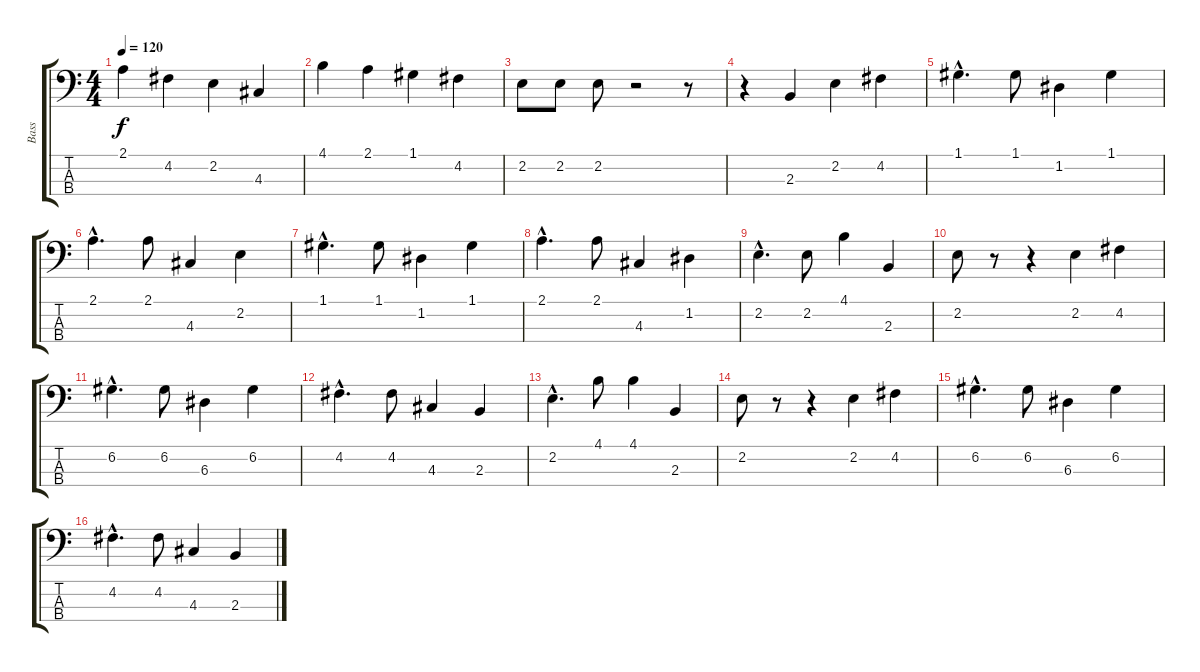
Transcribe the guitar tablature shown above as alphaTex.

\track ("Bass" "Bass") {instrument electricbassfinger}
\staff {score tabs}
\tuning (G2 D2 A1 E1) {hide}
\ts (4 4)
\tempo 120
\clef f4
\ks c
2.1.4{dy f} 4.2.4 2.2.4 4.3.4 |
4.1.4 2.1.4 1.1.4 4.2.4 |
2.2.8 2.2.8 2.2.8 r.2 r.8 |
r.4 2.3.4 2.2.4 4.2.4 |
1.1{hac}.4{d} 1.1.8 1.2.4 1.1.4 |
2.1{hac}.4{d} 2.1.8 4.3.4 2.2.4 |
1.1{hac}.4{d} 1.1.8 1.2.4 1.1.4 |
2.1{hac}.4{d} 2.1.8 4.3.4 1.2.4 |
2.2{hac}.4{d} 2.2.8 4.1.4 2.3.4 |
2.2.8 r.8 r.4 2.2.4 4.2.4 |
6.2{hac}.4{d} 6.2.8 6.3.4 6.2.4 |
4.2{hac}.4{d} 4.2.8 4.3.4 2.3.4 |
2.2{hac}.4{d} 4.1.8 4.1.4 2.3.4 |
2.2.8 r.8 r.4 2.2.4 4.2.4 |
6.2{hac}.4{d} 6.2.8 6.3.4 6.2.4 |
4.2{hac}.4{d} 4.2.8 4.3.4 2.3.4
